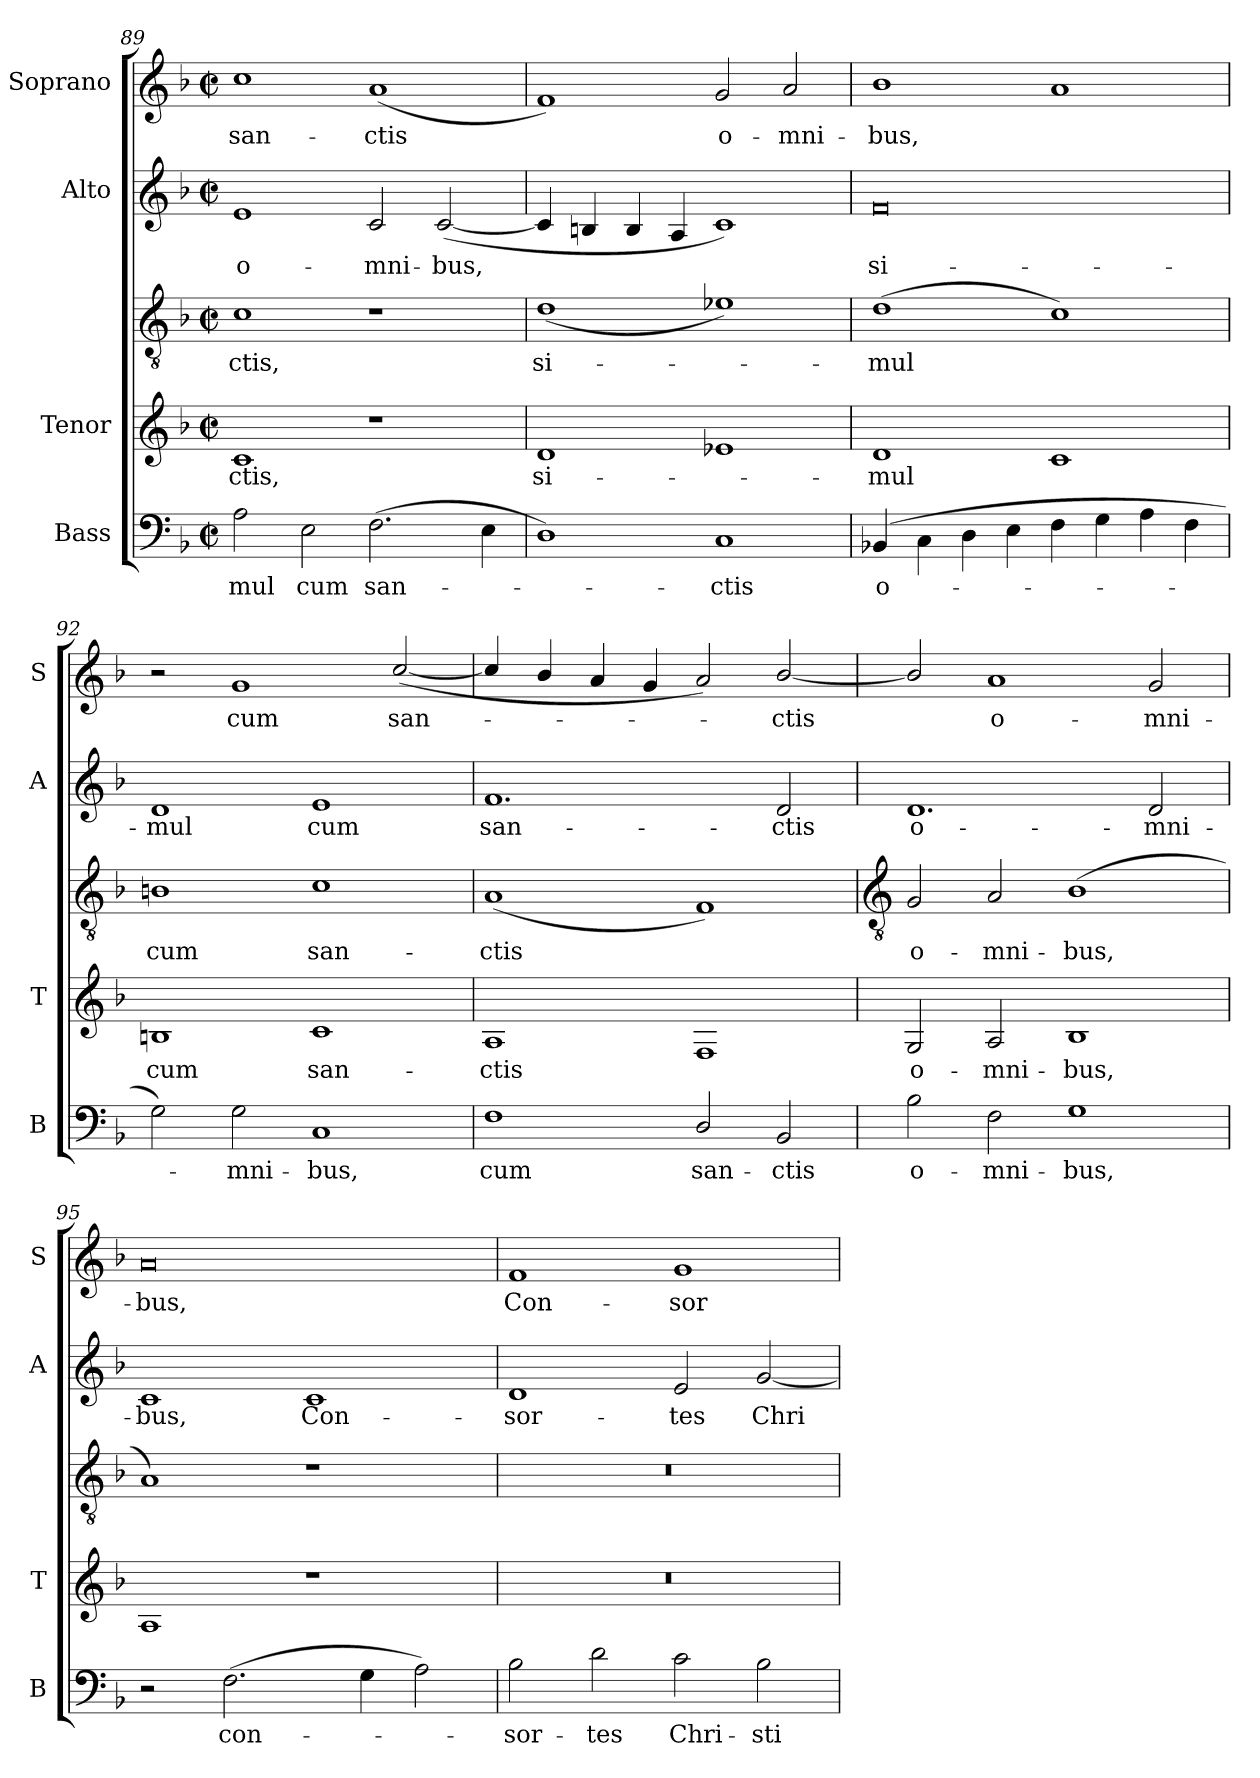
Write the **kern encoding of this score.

**kern	**text	**kern	**text	**kern	**text	**kern	**text	**kern	**text
*part4	*part4	*part3	*part3	*part3	*part3	*part2	*part2	*part1	*part1
*staff5	*staff5	*staff4	*staff4	*staff3	*staff3	*staff2	*staff2	*staff1	*staff1
*I"Bass	*	*I"Tenor	*	*	*	*I"Alto	*	*I"Soprano	*
*I'B	*	*I'T	*	*	*	*I'A	*	*I'S	*
*clefF4	*	*	*	*clefGv2	*	*clefG2	*	*clefG2	*
*k[b-]	*	*k[b-]	*	*k[b-]	*	*k[b-]	*	*k[b-]	*
*F:	*	*F:	*	*F:	*	*F:	*	*F:	*
*M4/2	*	*M4/2	*	*M4/2	*	*M4/2	*	*M4/2	*
*met(c|)	*	*met(c|)	*	*met(c|)	*	*met(c|)	*	*met(c|)	*
=89	=89	=89	=89	=89	=89	=89	=89	=89	=89
!	!LO:LY:b	!	!LO:LY:b	!	!LO:LY:b	!	!LO:LY:b	!	!LO:LY:b
2A	-mul	1c	ctis,	1c	ctis,	1e	o-	1cc	san-
!	!LO:LY:b	!	!	!	!	!	!	!	!
2E	cum	.	.	.	.	.	.	.	.
!	!LO:LY:b	!	!	!	!	!	!LO:LY:b	!	!LO:LY:b
(>2.F	san-	1r	.	1r	.	2c	-mni-	(<1a	-ctis
!	!	!	!	!	!	!	!LO:LY:b	!	!
.	.	.	.	.	.	(<[2c	-bus,	.	.
4E	.	.	.	.	.	.	.	.	.
=90	=90	=90	=90	=90	=90	=90	=90	=90	=90
!	!	!	!LO:LY:b	!	!LO:LY:b	!	!	!	!
1D)	.	1d/	si-	(<1d/	si-	4c]	.	1f)	.
.	.	.	.	.	.	4Bn	.	.	.
.	.	.	.	.	.	4B	.	.	.
.	.	.	.	.	.	4A	.	.	.
!	!LO:LY:b	!	!	!	!	!	!	!	!LO:LY:b
1C	ctis	1e-/	.	1e-/)	.	1c)	.	2g	o-
!	!	!	!	!	!	!	!	!	!LO:LY:b
.	.	.	.	.	.	.	.	2a	-mni-
=91	=91	=91	=91	=91	=91	=91	=91	=91	=91
!	!LO:LY:b	!	!LO:LY:b	!	!LO:LY:b	!	!LO:LY:b	!	!LO:LY:b
(>4BB-X	o-	1d	mul	(>1d	mul	0f	si-	1b-	-bus,
4C\	.	.	.	.	.	.	.	.	.
4D	.	.	.	.	.	.	.	.	.
4E	.	.	.	.	.	.	.	.	.
4F	.	1c	.	1c)	.	.	.	1a	.
4G	.	.	.	.	.	.	.	.	.
4A	.	.	.	.	.	.	.	.	.
4F	.	.	.	.	.	.	.	.	.
=92	=92	=92	=92	=92	=92	=92	=92	=92	=92
!	!	!	!LO:LY:b	!	!LO:LY:b	!	!LO:LY:b	!	!
2G)	.	1Bn	cum	1Bn	cum	1d	-mul	2r	.
!	!LO:LY:b	!	!	!	!	!	!	!	!LO:LY:b
2G	mni-	.	.	.	.	.	.	1g	cum
!	!LO:LY:b	!	!LO:LY:b	!	!LO:LY:b	!	!LO:LY:b	!	!
1C	-bus,	1c	san-	1c	san-	1e	cum	.	.
!	!	!	!	!	!	!	!	!	!LO:LY:b
.	.	.	.	.	.	.	.	(<[2cc/	san-
=93	=93	=93	=93	=93	=93	=93	=93	=93	=93
!	!LO:LY:b	!	!LO:LY:b	!	!LO:LY:b	!	!LO:LY:b	!	!
1F	cum	1A	-ctis	(<1A	-ctis	1.f	san-	4cc/]	.
.	.	.	.	.	.	.	.	4b-/	.
.	.	.	.	.	.	.	.	4a	.
.	.	.	.	.	.	.	.	4g	.
!	!LO:LY:b	!	!	!	!	!	!	!	!
2D/	san-	1F	.	1F)	.	.	.	2a)	.
!	!LO:LY:b	!	!	!	!	!	!LO:LY:b	!	!LO:LY:b
2BB-	-ctis	.	.	.	.	2d	-ctis	[2b-/	ctis
!!LO:LB:g=z
=94	=94	=94	=94	=94	=94	=94	=94	=94	=94
*	*	*	*	*clefGv2	*	*	*	*	*
!	!LO:LY:b	!	!LO:LY:b	!	!LO:LY:b	!	!LO:LY:b	!	!
2B-	o-	2G	o-	2G	o-	1.d	o-	2b-/]	.
!	!LO:LY:b	!	!LO:LY:b	!	!LO:LY:b	!	!	!	!LO:LY:b
2F	-mni-	2A	-mni-	2A	-mni-	.	.	1a	o-
!	!LO:LY:b	!	!LO:LY:b	!	!LO:LY:b	!	!	!	!
1G	-bus,	1B-	-bus,	(<1B-	-bus,	.	.	.	.
!	!	!	!	!	!	!	!LO:LY:b	!	!LO:LY:b
.	.	.	.	.	.	2d	-mni-	2g	-mni-
=95	=95	=95	=95	=95	=95	=95	=95	=95	=95
!	!	!	!	!	!	!	!LO:LY:b	!	!LO:LY:b
2r	.	1A	.	1A)	.	1c	-bus,	0a	-bus,
!	!LO:LY:b	!	!	!	!	!	!	!	!
(>2.F	con-	.	.	.	.	.	.	.	.
!	!	!	!	!	!	!	!LO:LY:b	!	!
.	.	1r	.	1r	.	1c	Con-	.	.
4G	.	.	.	.	.	.	.	.	.
2A)	.	.	.	.	.	.	.	.	.
=96	=96	=96	=96	=96	=96	=96	=96	=96	=96
!	!LO:LY:b	!	!	!	!	!	!LO:LY:b	!	!LO:LY:b
2B-	sor-	0r	.	0r	.	1d	-sor-	1f	Con-
!	!LO:LY:b	!	!	!	!	!	!	!	!
2d	-tes	.	.	.	.	.	.	.	.
!	!LO:LY:b	!	!	!	!	!	!LO:LY:b	!	!LO:LY:b
2c	Chri-	.	.	.	.	2e	-tes	1g	-sor-
!	!LO:LY:b	!	!	!	!	!	!LO:LY:b	!	!
2B-	-sti	.	.	.	.	[2g	Chri-	.	.
=	=	=	=	=	=	=	=	=	=
*-	*-	*-	*-	*-	*-	*-	*-	*-	*-
